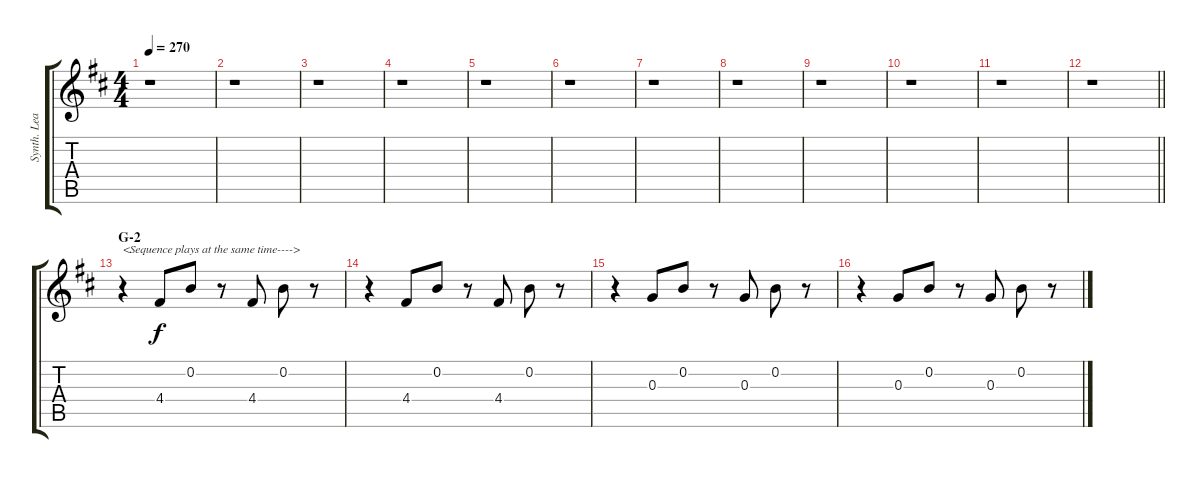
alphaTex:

\track ("Synth. Lead I" "Synth. Lea") {instrument lead2sawtooth}
\staff {score tabs}
\tuning (E5 B4 G4 D4 A3 E3) {hide}
\ts (4 4)
\tempo 270
\clef g2
\ks d
r.1{dy f} |
r.1 |
r.1 |
r.1 |
r.1 |
r.1 |
r.1 |
r.1 |
r.1 |
r.1 |
r.1 |
\barLineRight lightlight
r.1 |
\section ("" "G-2")
r.4{txt "<Sequence plays at the same time---->"} 4.4.8 0.2.8 r.8 4.4.8 0.2.8 r.8 |
r.4 4.4.8 0.2.8 r.8 4.4.8 0.2.8 r.8 |
r.4 0.3.8 0.2.8 r.8 0.3.8 0.2.8 r.8 |
r.4 0.3.8 0.2.8 r.8 0.3.8 0.2.8 r.8
